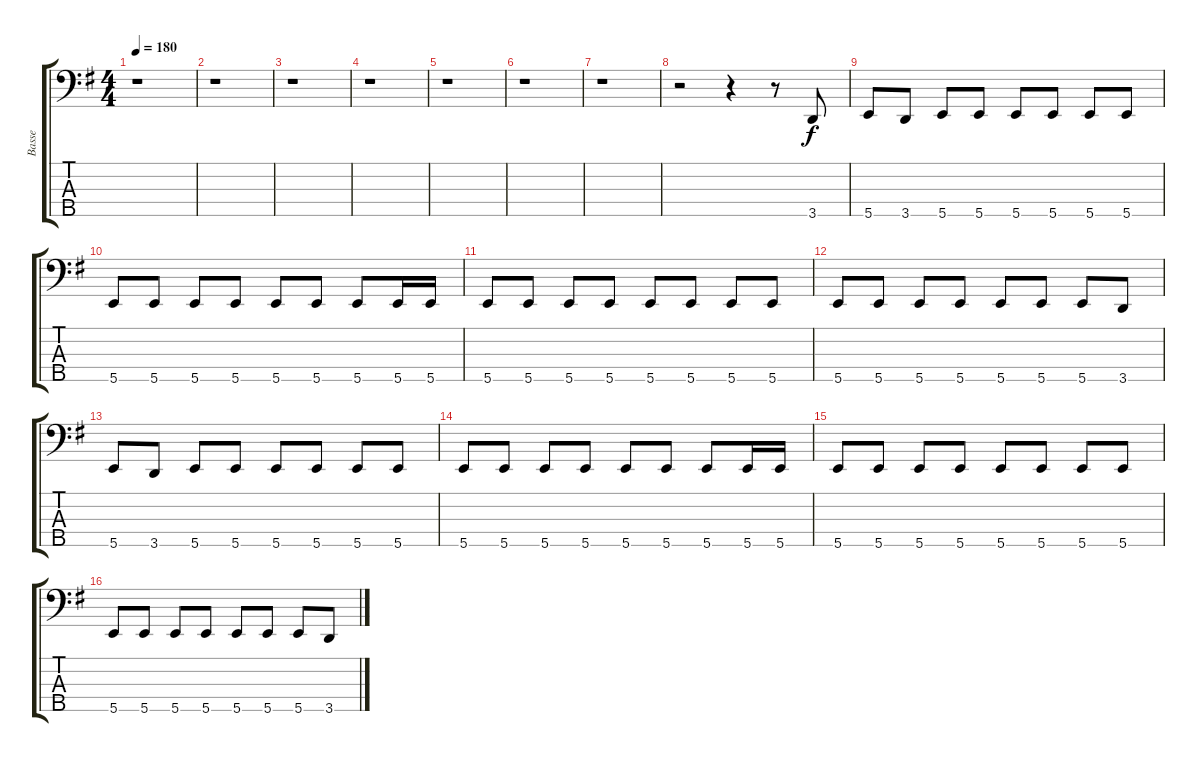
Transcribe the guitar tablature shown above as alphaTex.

\track ("Basse" "Basse") {instrument electricbasspick}
\staff {score tabs}
\tuning (G2 D2 A1 E1 B0) {hide}
\ts (4 4)
\tempo 180
\clef f4
\ks g
r.1{dy f instrument electricbasspick} |
r.1 |
r.1 |
r.1 |
r.1 |
r.1 |
r.1 |
r.2 r.4 r.8 3.5.8 |
5.5.8 3.5.8 5.5.8 5.5.8 5.5.8 5.5.8 5.5.8 5.5.8 |
5.5.8 5.5.8 5.5.8 5.5.8 5.5.8 5.5.8 5.5.8 5.5.16 5.5.16 |
5.5.8 5.5.8 5.5.8 5.5.8 5.5.8 5.5.8 5.5.8 5.5.8 |
5.5.8 5.5.8 5.5.8 5.5.8 5.5.8 5.5.8 5.5.8 3.5.8 |
5.5.8 3.5.8 5.5.8 5.5.8 5.5.8 5.5.8 5.5.8 5.5.8 |
5.5.8 5.5.8 5.5.8 5.5.8 5.5.8 5.5.8 5.5.8 5.5.16 5.5.16 |
5.5.8 5.5.8 5.5.8 5.5.8 5.5.8 5.5.8 5.5.8 5.5.8 |
5.5.8 5.5.8 5.5.8 5.5.8 5.5.8 5.5.8 5.5.8 3.5.8
